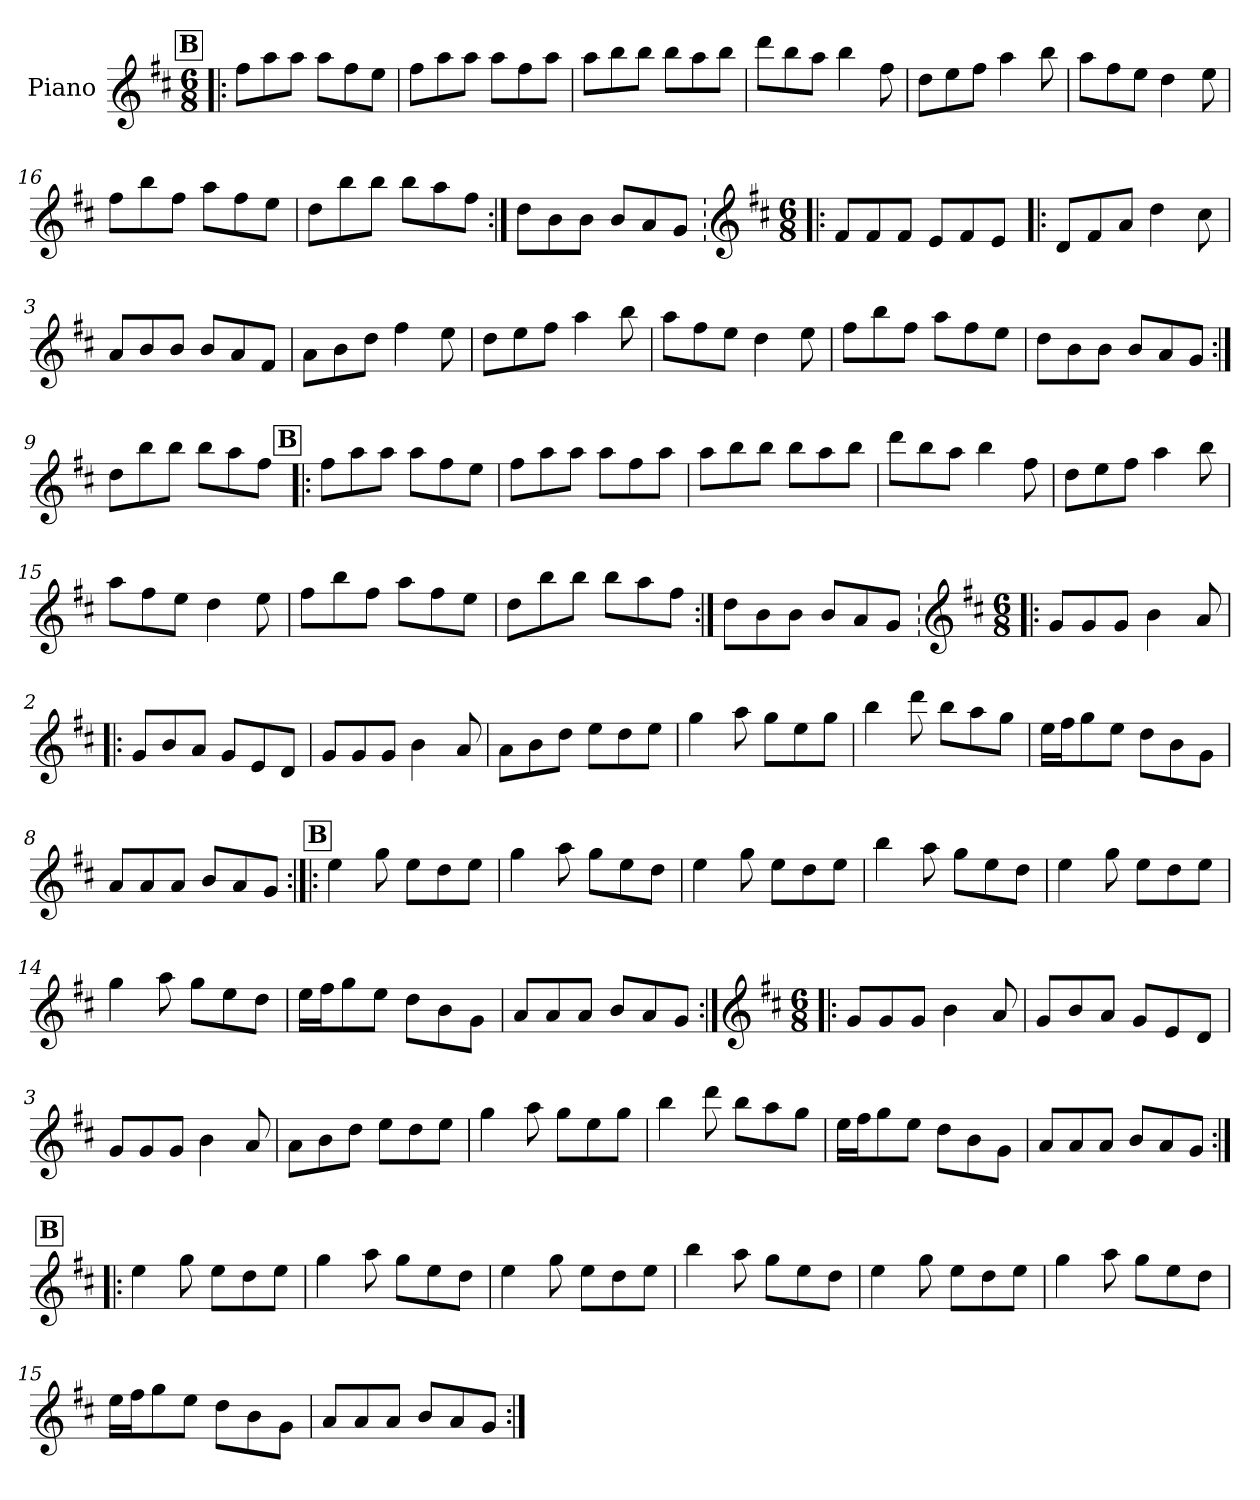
**kern
*part1
*staff1
*I"Piano
*I'Pno.
!!LO:LB:g=z
*clefG2
*k[f#c#]
*M6/8
!!LO:REH:place=s1:a:B:fs=14:t=B
=10!|:
8ff#\L
8aa\
8aa\J
8aa\L
8ff#\
8ee\J
=11
8ff#\L
8aa\
8aa\J
8aa\L
8ff#\
8aa\J
=12
8aa\L
8bb\
8bb\J
8bb\L
8aa\
8bb\J
=13
8ddd\L
8bb\
8aa\J
4bb\
8ff#\
!!LO:LB:g=z
=14
8dd\L
8ee\
8ff#\J
4aa\
8bb\
=15
8aa\L
8ff#\
8ee\J
4dd\
8ee\
=16
8ff#\L
8bb\
8ff#\J
8aa\L
8ff#\
8ee\J
=17
8dd\L
8bb\
8bb\J
8bb\L
8aa\
8ff#\J
=18:|!
8dd\L
8b\
8b\J
8b/L
8a/
8g/J
=1|!:
!!LO:REH:place=s1:a:B:fs=14:t=A
*clefG2
*k[f#c#]
*M6/8
*MM210
8f#/L
8f#/
8f#/J
8e/L
8f#/
8e/J
=2
8d/L
8f#/
8a/J
4dd\
8cc#\
=3
8a/L
8b/
8b/J
8b/L
8a/
8f#/J
=4
8a\L
8b\
8dd\J
4ff#\
8ee\
!!LO:LB:g=z
=5
8dd\L
8ee\
8ff#\J
4aa\
8bb\
=6
8aa\L
8ff#\
8ee\J
4dd\
8ee\
=7
8ff#\L
8bb\
8ff#\J
8aa\L
8ff#\
8ee\J
=8
8dd\L
8b\
8b\J
8b/L
8a/
8g/J
=9:|!
8dd\L
8bb\
8bb\J
8bb\L
8aa\
8ff#\J
!!LO:LB:g=z
!!LO:REH:place=s1:a:B:fs=14:t=B
=10!|:
8ff#\L
8aa\
8aa\J
8aa\L
8ff#\
8ee\J
=11
8ff#\L
8aa\
8aa\J
8aa\L
8ff#\
8aa\J
=12
8aa\L
8bb\
8bb\J
8bb\L
8aa\
8bb\J
=13
8ddd\L
8bb\
8aa\J
4bb\
8ff#\
!!LO:LB:g=z
=14
8dd\L
8ee\
8ff#\J
4aa\
8bb\
=15
8aa\L
8ff#\
8ee\J
4dd\
8ee\
=16
8ff#\L
8bb\
8ff#\J
8aa\L
8ff#\
8ee\J
=17
8dd\L
8bb\
8bb\J
8bb\L
8aa\
8ff#\J
=18:|!
8dd\L
8b\
8b\J
8b/L
8a/
8g/J
=1|!:
!!LO:REH:place=s1:a:B:fs=14:t=A
*clefG2
*k[f#c#]
*M6/8
*MM210
8g/L
8g/
8g/J
4b\
8a/
=2
8g/L
8b/
8a/J
8g/L
8e/
8d/J
=3
8g/L
8g/
8g/J
4b\
8a/
=4
8a\L
8b\
8dd\J
8ee\L
8dd\
8ee\J
!!LO:LB:g=z
=5
4gg\
8aa\
8gg\L
8ee\
8gg\J
=6
4bb\
8ddd\
8bb\L
8aa\
8gg\J
=7
16ee\LL
16ff#\J
8gg\
8ee\J
8dd\L
8b\
8g\J
=8
8a/L
8a/
8a/J
8b/L
8a/
8g/J
!!LO:LB:g=z
!!LO:REH:place=s1:a:B:fs=14:t=B
=9:|!|:
4ee\
8gg\
8ee\L
8dd\
8ee\J
=10
4gg\
8aa\
8gg\L
8ee\
8dd\J
=11
4ee\
8gg\
8ee\L
8dd\
8ee\J
=12
4bb\
8aa\
8gg\L
8ee\
8dd\J
!!LO:LB:g=z
=13
4ee\
8gg\
8ee\L
8dd\
8ee\J
=14
4gg\
8aa\
8gg\L
8ee\
8dd\J
=15
16ee\LL
16ff#\J
8gg\
8ee\J
8dd\L
8b\
8g\J
=16
8a/L
8a/
8a/J
8b/L
8a/
8g/J
=1:|!|:
!!LO:REH:place=s1:a:B:fs=14:t=A
*clefG2
*k[f#c#]
*M6/8
*MM210
8g/L
8g/
8g/J
4b\
8a/
=2
8g/L
8b/
8a/J
8g/L
8e/
8d/J
=3
8g/L
8g/
8g/J
4b\
8a/
=4
8a\L
8b\
8dd\J
8ee\L
8dd\
8ee\J
!!LO:LB:g=z
=5
4gg\
8aa\
8gg\L
8ee\
8gg\J
=6
4bb\
8ddd\
8bb\L
8aa\
8gg\J
=7
16ee\LL
16ff#\J
8gg\
8ee\J
8dd\L
8b\
8g\J
=8
8a/L
8a/
8a/J
8b/L
8a/
8g/J
!!LO:LB:g=z
!!LO:REH:place=s1:a:B:fs=14:t=B
=9:|!|:
4ee\
8gg\
8ee\L
8dd\
8ee\J
=10
4gg\
8aa\
8gg\L
8ee\
8dd\J
=11
4ee\
8gg\
8ee\L
8dd\
8ee\J
=12
4bb\
8aa\
8gg\L
8ee\
8dd\J
!!LO:LB:g=z
=13
4ee\
8gg\
8ee\L
8dd\
8ee\J
=14
4gg\
8aa\
8gg\L
8ee\
8dd\J
=15
16ee\LL
16ff#\J
8gg\
8ee\J
8dd\L
8b\
8g\J
=16
8a/L
8a/
8a/J
8b/L
8a/
8g/J
=:|!
*-
